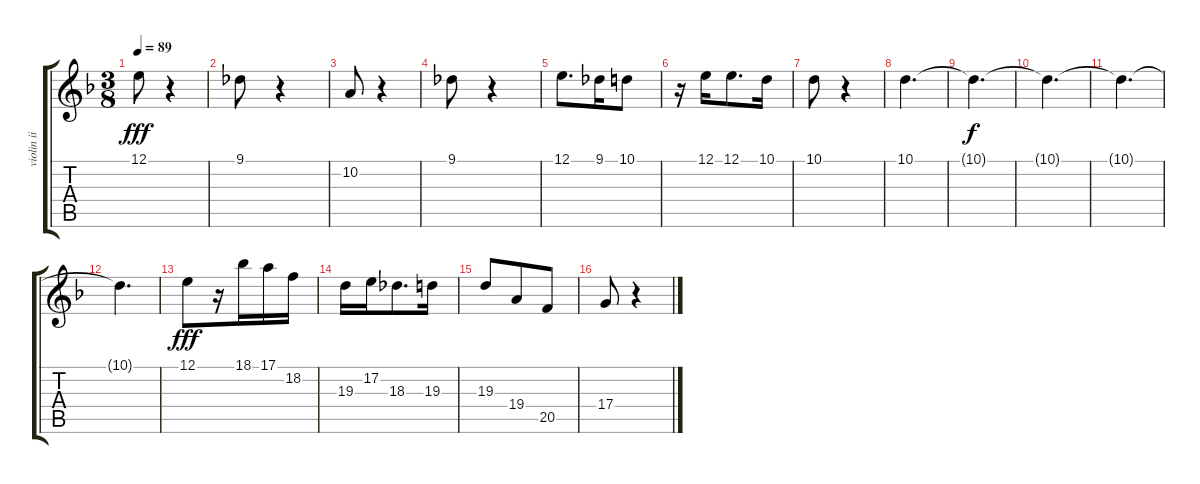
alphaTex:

\track ("violin ii" "violin ii") {instrument stringensemble1}
\staff {score tabs}
\tuning (E4 B3 G3 D3 A2 E2) {hide}
\ts (3 8)
\tempo 89
\clef g2
\ks dminor
12.1.8{dy fff} r.4 |
9.1.8 r.4 |
10.2.8 r.4 |
9.1.8 r.4 |
12.1.8{d} 9.1.16 10.1.8 |
r.16 12.1.16 12.1.8{d} 10.1.16 |
10.1.8 r.4 |
10.1.4{d} |
10.1{t}.4{d dy f} |
10.1{t}.4{d} |
10.1{t}.4{d} |
10.1{t}.4{d} |
12.1.8{dy fff} r.16 18.1.16 17.1.16 18.2.16 |
19.3.16 17.2.16 18.3.8{d} 19.3.16 |
19.3.8 19.4.8 20.5.8 |
17.4.8 r.4
